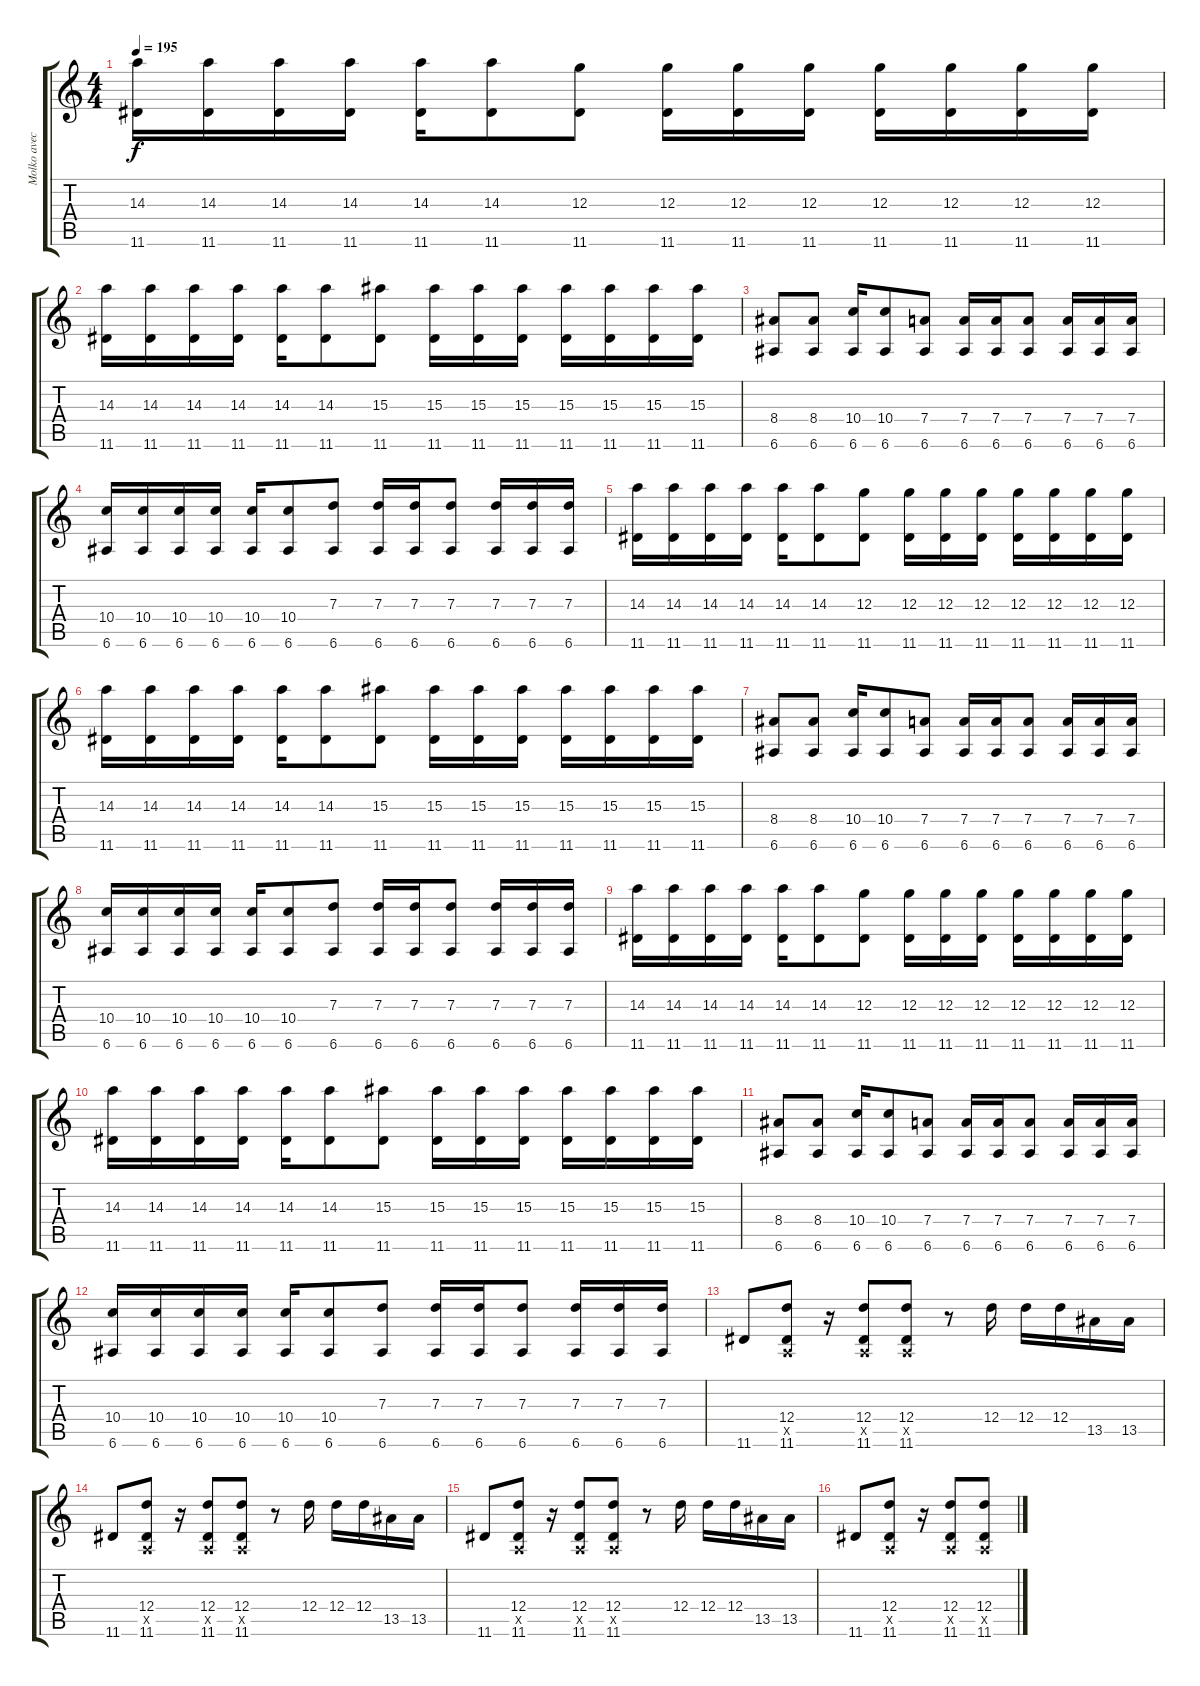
\track ("Molko avec une SG" "Molko avec") {instrument distortionguitar}
\staff {score tabs}
\tuning (E4 B3 G3 D3 A2 E2) {hide}
\ts (4 4)
\tempo 195
\clef g2
\ks c
(14.3 11.6).16{dy f} (14.3 11.6).16 (14.3 11.6).16 (14.3 11.6).16 (14.3 11.6).16 (14.3 11.6).8 (12.3 11.6).8 (12.3 11.6).16 (12.3 11.6).16 (12.3 11.6).16 (12.3 11.6).16 (12.3 11.6).16 (12.3 11.6).16 (12.3 11.6).16 |
(14.3 11.6).16 (14.3 11.6).16 (14.3 11.6).16 (14.3 11.6).16 (14.3 11.6).16 (14.3 11.6).8 (15.3 11.6).8 (15.3 11.6).16 (15.3 11.6).16 (15.3 11.6).16 (15.3 11.6).16 (15.3 11.6).16 (15.3 11.6).16 (15.3 11.6).16 |
(8.4 6.6).8 (8.4 6.6).8 (10.4 6.6).16 (10.4 6.6).8 (7.4 6.6).8 (7.4 6.6).16 (7.4 6.6).16 (7.4 6.6).8 (7.4 6.6).16 (7.4 6.6).16 (7.4 6.6).16 |
(10.4 6.6).16 (10.4 6.6).16 (10.4 6.6).16 (10.4 6.6).16 (10.4 6.6).16 (10.4 6.6).8 (7.3 6.6).8 (7.3 6.6).16 (7.3 6.6).16 (7.3 6.6).8 (7.3 6.6).16 (7.3 6.6).16 (7.3 6.6).16 |
(14.3 11.6).16 (14.3 11.6).16 (14.3 11.6).16 (14.3 11.6).16 (14.3 11.6).16 (14.3 11.6).8 (12.3 11.6).8 (12.3 11.6).16 (12.3 11.6).16 (12.3 11.6).16 (12.3 11.6).16 (12.3 11.6).16 (12.3 11.6).16 (12.3 11.6).16 |
(14.3 11.6).16 (14.3 11.6).16 (14.3 11.6).16 (14.3 11.6).16 (14.3 11.6).16 (14.3 11.6).8 (15.3 11.6).8 (15.3 11.6).16 (15.3 11.6).16 (15.3 11.6).16 (15.3 11.6).16 (15.3 11.6).16 (15.3 11.6).16 (15.3 11.6).16 |
(8.4 6.6).8 (8.4 6.6).8 (10.4 6.6).16 (10.4 6.6).8 (7.4 6.6).8 (7.4 6.6).16 (7.4 6.6).16 (7.4 6.6).8 (7.4 6.6).16 (7.4 6.6).16 (7.4 6.6).16 |
(10.4 6.6).16 (10.4 6.6).16 (10.4 6.6).16 (10.4 6.6).16 (10.4 6.6).16 (10.4 6.6).8 (7.3 6.6).8 (7.3 6.6).16 (7.3 6.6).16 (7.3 6.6).8 (7.3 6.6).16 (7.3 6.6).16 (7.3 6.6).16 |
(14.3 11.6).16 (14.3 11.6).16 (14.3 11.6).16 (14.3 11.6).16 (14.3 11.6).16 (14.3 11.6).8 (12.3 11.6).8 (12.3 11.6).16 (12.3 11.6).16 (12.3 11.6).16 (12.3 11.6).16 (12.3 11.6).16 (12.3 11.6).16 (12.3 11.6).16 |
(14.3 11.6).16 (14.3 11.6).16 (14.3 11.6).16 (14.3 11.6).16 (14.3 11.6).16 (14.3 11.6).8 (15.3 11.6).8 (15.3 11.6).16 (15.3 11.6).16 (15.3 11.6).16 (15.3 11.6).16 (15.3 11.6).16 (15.3 11.6).16 (15.3 11.6).16 |
(8.4 6.6).8 (8.4 6.6).8 (10.4 6.6).16 (10.4 6.6).8 (7.4 6.6).8 (7.4 6.6).16 (7.4 6.6).16 (7.4 6.6).8 (7.4 6.6).16 (7.4 6.6).16 (7.4 6.6).16 |
(10.4 6.6).16 (10.4 6.6).16 (10.4 6.6).16 (10.4 6.6).16 (10.4 6.6).16 (10.4 6.6).8 (7.3 6.6).8 (7.3 6.6).16 (7.3 6.6).16 (7.3 6.6).8 (7.3 6.6).16 (7.3 6.6).16 (7.3 6.6).16 |
11.6.8 (12.4 0.5{x} 11.6).8 r.16 (12.4 0.5{x} 11.6).8 (12.4 0.5{x} 11.6).8 r.8 12.4.16 12.4.16 12.4.16 13.5.16 13.5.16 |
11.6.8 (12.4 0.5{x} 11.6).8 r.16 (12.4 0.5{x} 11.6).8 (12.4 0.5{x} 11.6).8 r.8 12.4.16 12.4.16 12.4.16 13.5.16 13.5.16 |
11.6.8 (12.4 0.5{x} 11.6).8 r.16 (12.4 0.5{x} 11.6).8 (12.4 0.5{x} 11.6).8 r.8 12.4.16 12.4.16 12.4.16 13.5.16 13.5.16 |
11.6.8 (12.4 0.5{x} 11.6).8 r.16 (12.4 0.5{x} 11.6).8 (12.4 0.5{x} 11.6).8
